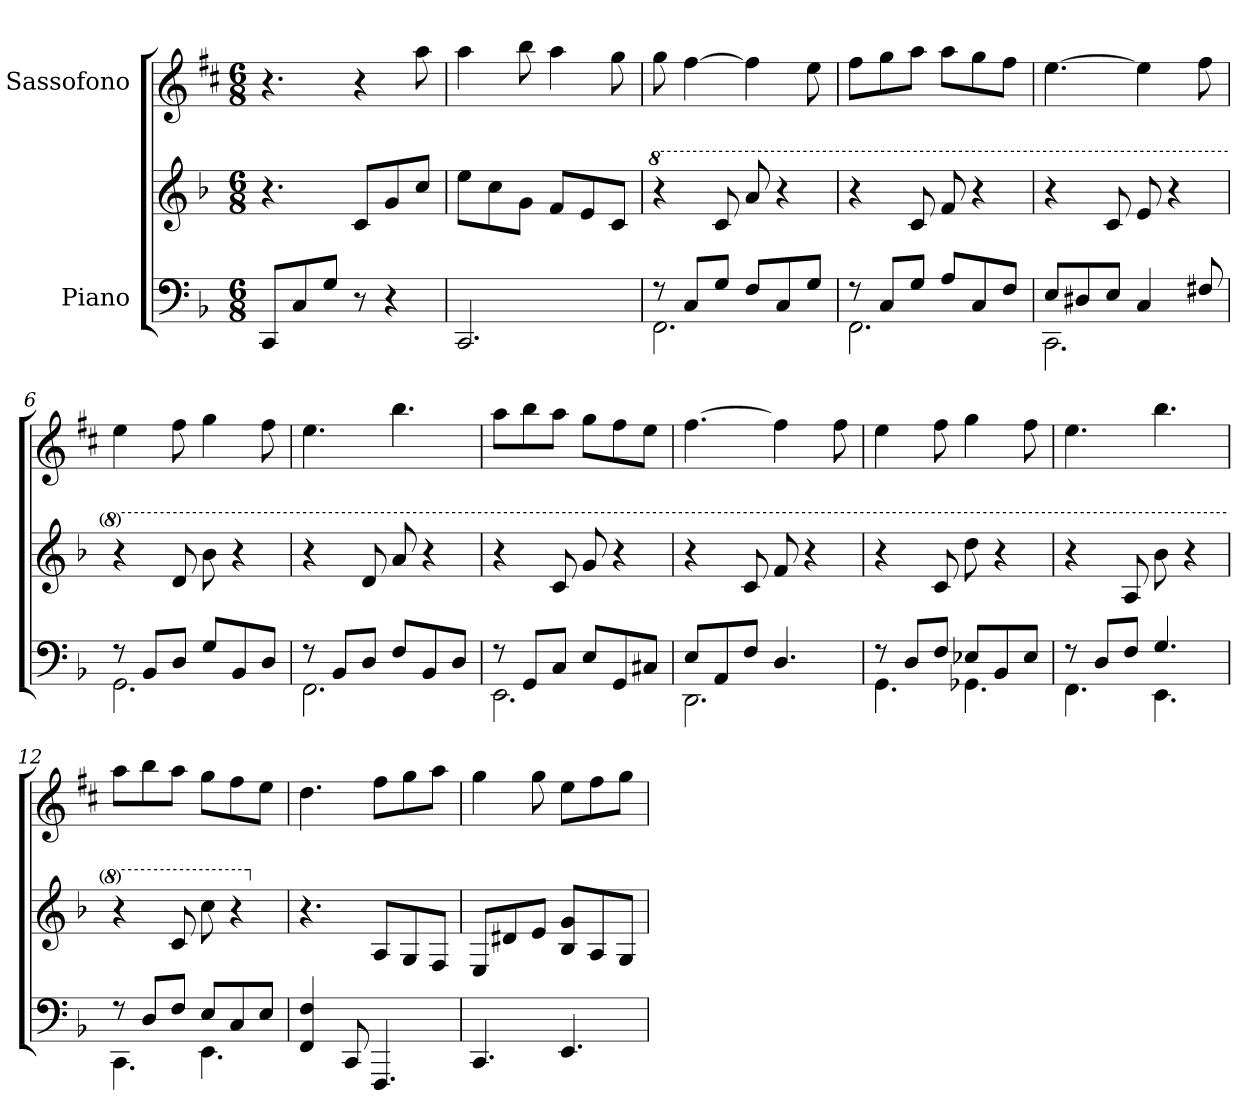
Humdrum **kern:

**kern	**kern	**kern
*part2	*part2	*part1
*staff3	*staff2	*staff1
*I"Piano	*	*I"Sassofono
*clefF4	*clefG2	*clefG2
*	*	*ITrd5c9
*k[b-]	*k[b-]	*k[b-]
*M6/8	*M6/8	*M6/8
*MM90	*MM90	*MM90
=1	=1	=1
8CC/L	4.r	4.r
8C/	.	.
8G/J	.	.
8r	8c/L	4r
4r	8g/	.
.	8cc/J	8cc\
=2	=2	=2
2.CC/	8ee\L	4cc\
.	8cc\	.
.	8g\J	8dd\
.	8f/L	4cc\
.	8e/	.
.	8c/J	8b-\
=3	=3	=3
*^	*	*
*	*	*8va	*
8r	2.FF\	4r	8b-\
8C/L	.	.	[4a\
8G/J	.	8cc/	.
8F/L	.	8aa/	4a\]
8C/	.	4r	.
8G/J	.	.	8g\
=4	=4	=4	=4
8r	2.FF\	4r	8a\L
8C/L	.	.	8b-\
8G/J	.	8cc/	8cc\J
8A/L	.	8ff/	8cc\L
8C/	.	4r	8b-\
8F/J	.	.	8a\J
=5	=5	=5	=5
8E/L	2.CC\	4r	[4.g\
8D#X/	.	.	.
8E/J	.	8cc/	.
4C/	.	8ee/	4g\]
.	.	4r	.
8F#X/	.	.	8a\
=6	=6	=6	=6
8r	2.GG\	4r	4g\
8BB-/L	.	.	.
8D/J	.	8dd/	8a\
8G/L	.	8bb-\	4b-\
8BB-/	.	4r	.
8D/J	.	.	8a\
!!LO:LB:g=z
=7	=7	=7	=7
8r	2.FF\	4r	4.g\
8BB-/L	.	.	.
8D/J	.	8dd/	.
8F/L	.	8aa/	4.dd\
8BB-/	.	4r	.
8D/J	.	.	.
=8	=8	=8	=8
8r	2.EE\	4r	8cc\L
8GG/L	.	.	8dd\
8C/J	.	8cc/	8cc\J
8E/L	.	8gg/	8b-\L
8GG/	.	4r	8a\
8C#X/J	.	.	8g\J
=9	=9	=9	=9
8E/L	2.DD\	4r	[4.a\
8AA/	.	.	.
8F/J	.	8cc/	.
4.D/	.	8ff/	4a\]
.	.	4r	.
.	.	.	8a\
=10	=10	=10	=10
8r	4.GG\	4r	4g\
8D/L	.	.	.
8F/J	.	8cc/	8a\
8E-X/L	4.GG-X\	8ddd\	4b-\
8BB-/	.	4r	.
8E-/J	.	.	8a\
=11	=11	=11	=11
8r	4.FF\	4r	4.g\
8D/L	.	.	.
8F/J	.	8a/	.
4.G/	4.EE\	8bb-\	4.dd\
.	.	4r	.
=12	=12	=12	=12
8r	4.CC\	4r	8cc\L
8D/L	.	.	8dd\
8F/J	.	8cc/	8cc\J
8E/L	4.EE\	8ccc\	8b-\L
8C/	.	4r	8a\
8E/J	.	.	8g\J
*v	*v	*	*
=13	=13	=13
*	*X8va	*
4FF/ 4F/	4.r	4.f\
8CC/	.	.
4.FFF/	8A/L	8a\L
.	8G/	8b-\
.	8F/J	8cc\J
!!LO:LB:g=z
=14	=14	=14
4.CC/	8E/L	4b-\
.	8d#X/	.
.	8e/J	8b-\
4.EE/	8B-/ 8g/L	8g\L
.	8A/	8a\
.	8G/J	8b-\J
=	=	=
*-	*-	*-
